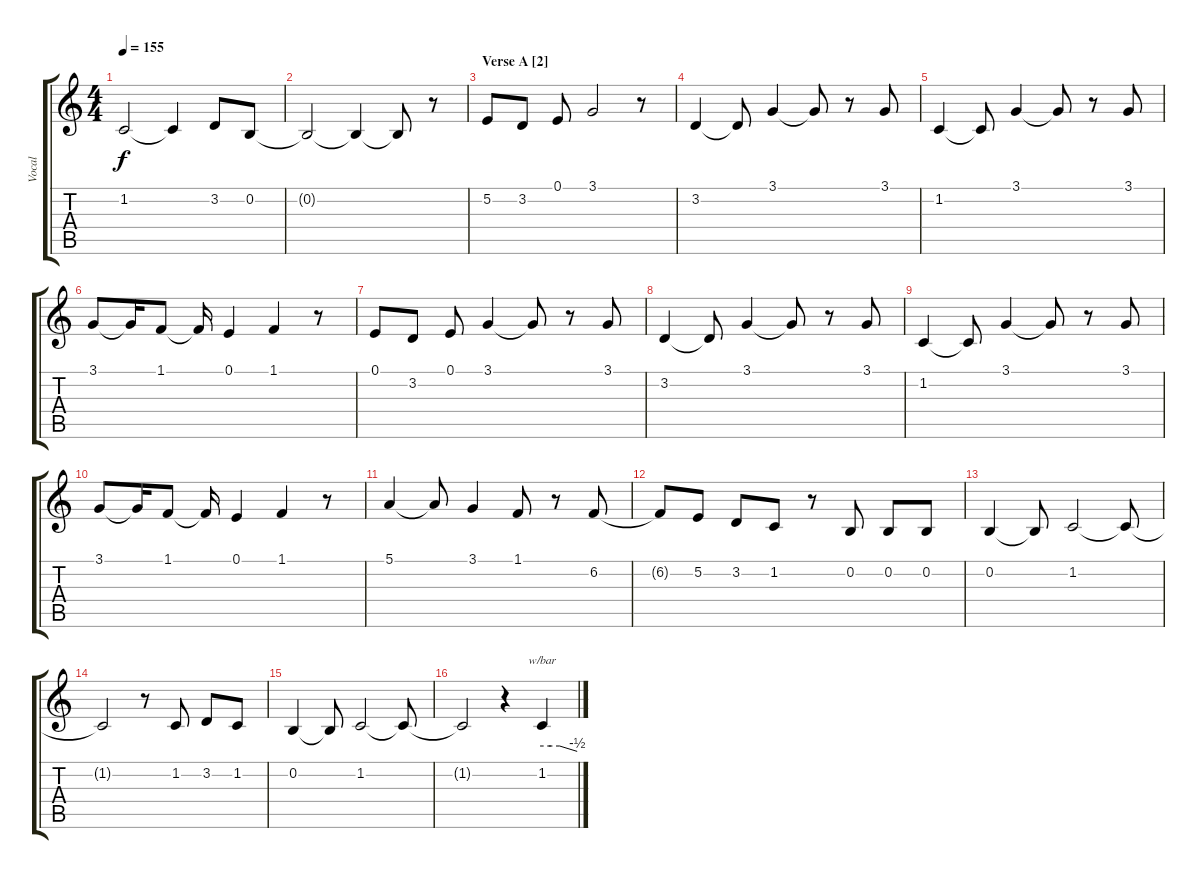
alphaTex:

\track ("Vocal" "Vocal") {instrument trumpet}
\staff {score tabs}
\tuning (E4 B3 G3 D3 A2 E2) {hide}
\ts (4 4)
\tempo 155
\clef g2
\ks c
1.2.2{dy f} 1.2{t}.4 3.2.8 0.2.8 |
0.2{t}.2 0.2{t}.4 0.2{t}.8 r.8 |
\section ("" "Verse A [2]")
5.2.8 3.2.8 0.1.8 3.1.2 r.8 |
3.2.4 3.2{t}.8 3.1.4 3.1{t}.8 r.8 3.1.8 |
1.2.4 1.2{t}.8 3.1.4 3.1{t}.8 r.8 3.1.8 |
3.1.8 3.1{t}.16 1.1.8 1.1{t}.16 0.1.4 1.1.4 r.8 |
0.1.8 3.2.8 0.1.8 3.1.4 3.1{t}.8 r.8 3.1.8 |
3.2.4 3.2{t}.8 3.1.4 3.1{t}.8 r.8 3.1.8 |
1.2.4 1.2{t}.8 3.1.4 3.1{t}.8 r.8 3.1.8 |
3.1.8 3.1{t}.16 1.1.8 1.1{t}.16 0.1.4 1.1.4 r.8 |
5.1.4 5.1{t}.8 3.1.4 1.1.8 r.8 6.2.8 |
6.2{t}.8 5.2.8 3.2.8 1.2.8 r.8 0.2.8 0.2.8 0.2.8 |
0.2.4 0.2{t}.8 1.2.2 1.2{t}.8 |
1.2{t}.2 r.8 1.2.8 3.2.8 1.2.8 |
0.2.4 0.2{t}.8 1.2.2 1.2{t}.8 |
1.2{t}.2 r.4 1.2.4{tbe (custom default 0 0 15 0 30 0 60 -2)}
